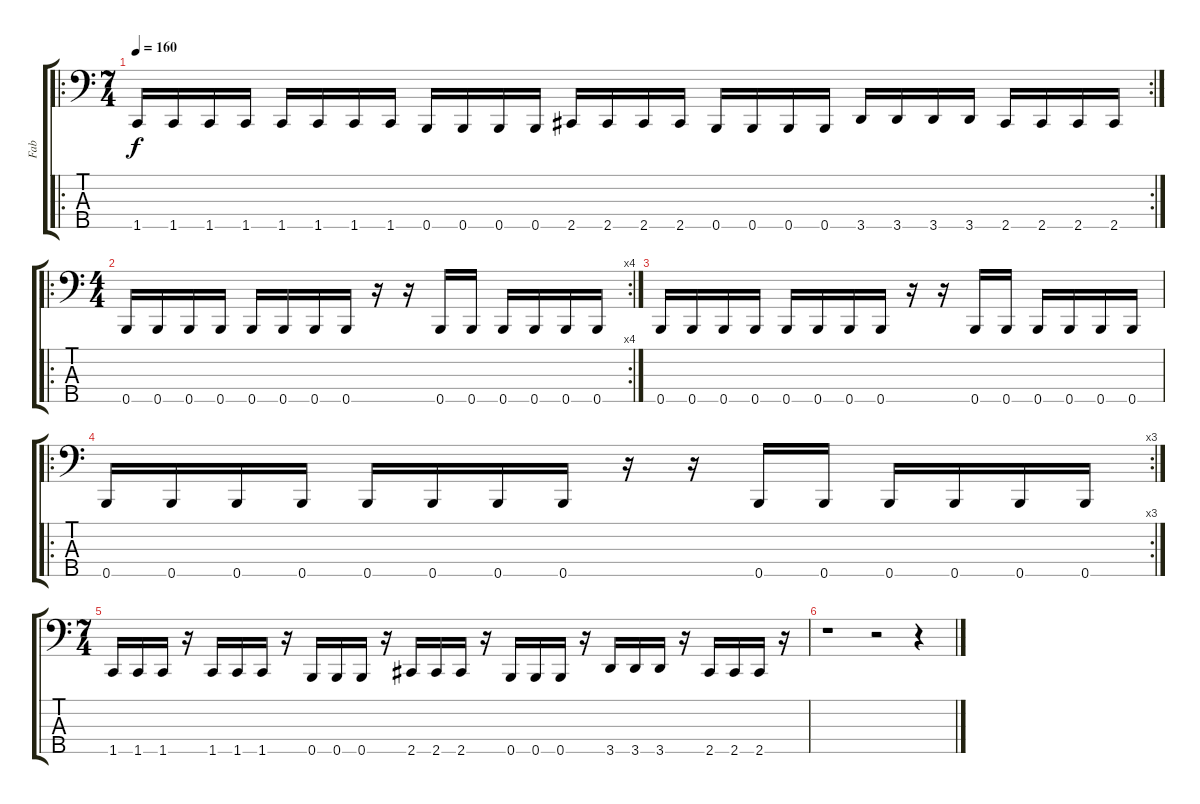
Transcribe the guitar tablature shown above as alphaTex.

\track ("Fab" "Fab") {instrument electricbassfinger}
\staff {score tabs}
\tuning (G2 D2 A1 E1 B0) {hide}
\ro
\rc 2
\ts (7 4)
\tempo 160
\clef f4
\ks c
1.5.16{dy f} 1.5.16 1.5.16 1.5.16 1.5.16 1.5.16 1.5.16 1.5.16 0.5.16 0.5.16 0.5.16 0.5.16 2.5.16 2.5.16 2.5.16 2.5.16 0.5.16 0.5.16 0.5.16 0.5.16 3.5.16 3.5.16 3.5.16 3.5.16 2.5.16 2.5.16 2.5.16 2.5.16 |
\ro
\rc 4
\ts (4 4)
0.5.16 0.5.16 0.5.16 0.5.16 0.5.16 0.5.16 0.5.16 0.5.16 r.16 r.16 0.5.16 0.5.16 0.5.16 0.5.16 0.5.16 0.5.16 |
0.5.16 0.5.16 0.5.16 0.5.16 0.5.16 0.5.16 0.5.16 0.5.16 r.16 r.16 0.5.16 0.5.16 0.5.16 0.5.16 0.5.16 0.5.16 |
\ro
\rc 3
0.5.16 0.5.16 0.5.16 0.5.16 0.5.16 0.5.16 0.5.16 0.5.16 r.16 r.16 0.5.16 0.5.16 0.5.16 0.5.16 0.5.16 0.5.16 |
\ts (7 4)
1.5.16 1.5.16 1.5.16 r.16 1.5.16 1.5.16 1.5.16 r.16 0.5.16 0.5.16 0.5.16 r.16 2.5.16 2.5.16 2.5.16 r.16 0.5.16 0.5.16 0.5.16 r.16 3.5.16 3.5.16 3.5.16 r.16 2.5.16 2.5.16 2.5.16 r.16 |
r.1 r.2 r.4
